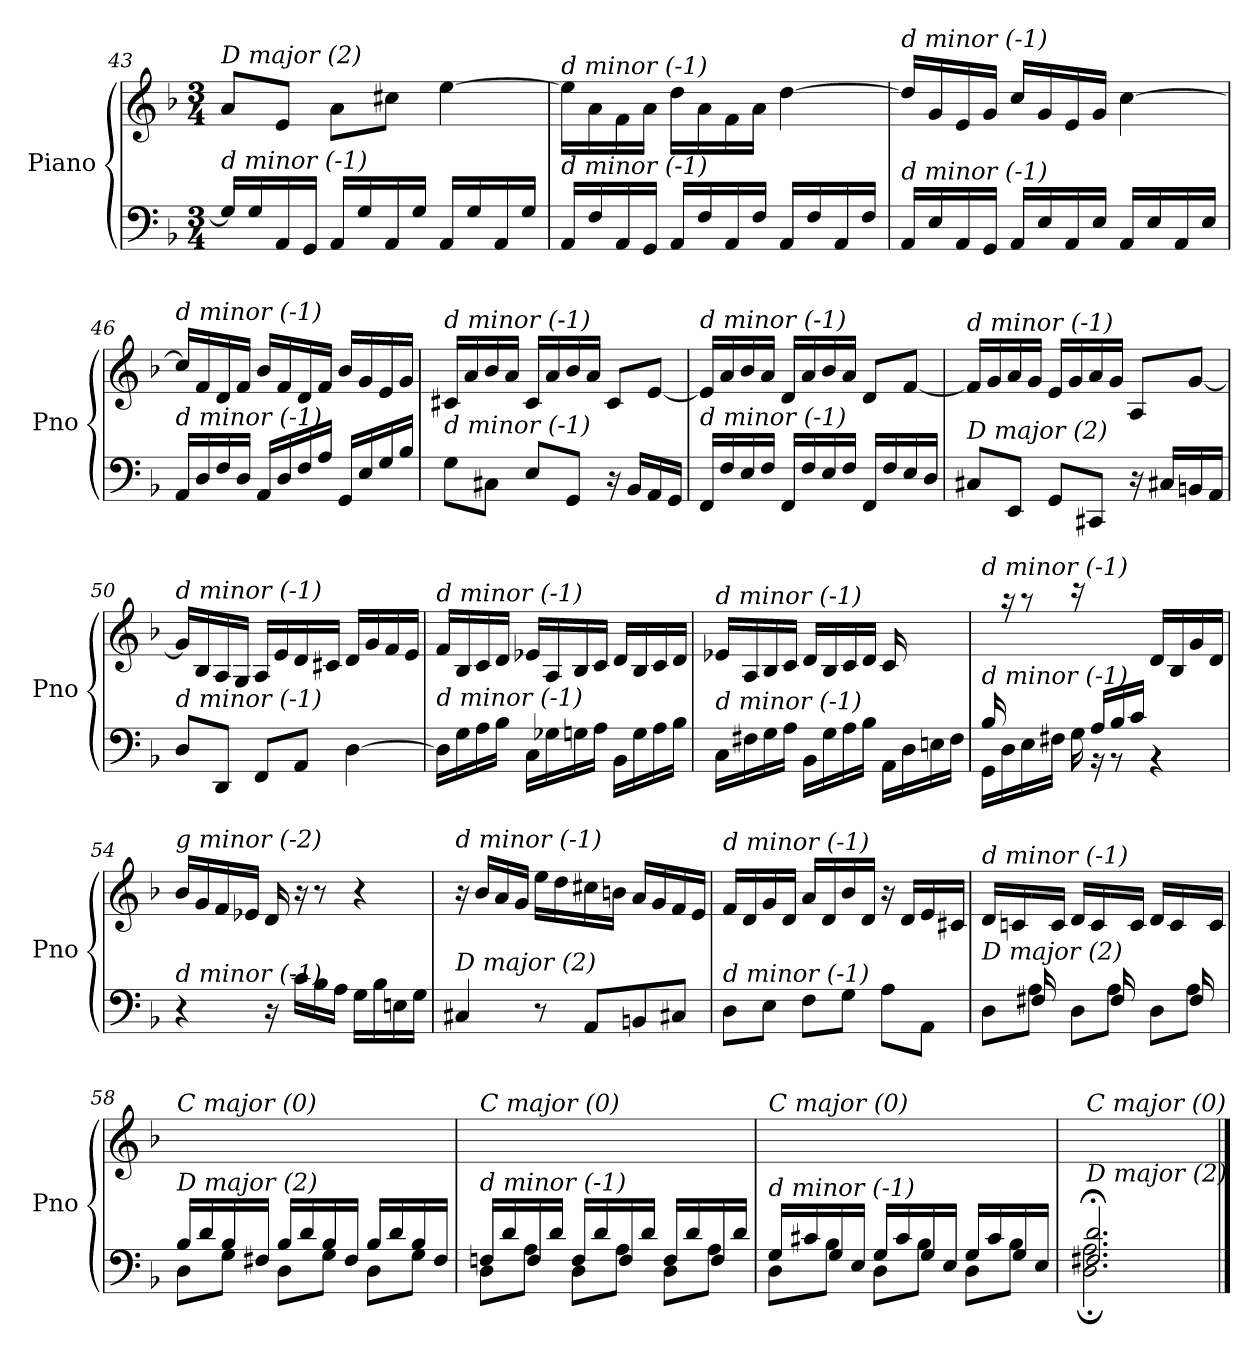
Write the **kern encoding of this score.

**kern	**kern
*part1	*part1
*staff2	*staff1
*I"Piano	*
*I'Pno	*
*clefF4	*clefG2
*k[b-]	*k[b-]
*M3/4	*M3/4
=43	=43
!	!LO:TX:i:t=D major (2)
!LO:TX:i:t=d minor (-1)	!
16G/LL]	8a/L
16G/	.
16AA/	8e/J
16GG/JJ	.
16AA/LL	8a\L
16G/	.
16AA/	8cc#X\J
16G/JJ	.
16AA/LL	[4ee\
16G/	.
16AA/	.
16G/JJ	.
=44	=44
!	!LO:TX:i:t=d minor (-1)
!LO:TX:i:t=d minor (-1)	!
16AA/LL	16ee\LL]
16F/	16a\
16AA/	16f\
16GG/JJ	16a\JJ
16AA/LL	16dd\LL
16F/	16a\
16AA/	16f\
16F/JJ	16a\JJ
16AA/LL	[4dd\
16F/	.
16AA/	.
16F/JJ	.
!!LO:PB:g=z
=45	=45
!	!LO:TX:i:t=d minor (-1)
!LO:TX:i:t=d minor (-1)	!
16AA/LL	16dd/LL]
16E/	16g/
16AA/	16e/
16GG/JJ	16g/JJ
16AA/LL	16cc/LL
16E/	16g/
16AA/	16e/
16E/JJ	16g/JJ
16AA/LL	[4cc\
16E/	.
16AA/	.
16E/JJ	.
=46	=46
!	!LO:TX:i:t=d minor (-1)
!LO:TX:i:t=d minor (-1)	!
16AA/LL	16cc/LL]
16D/	16f/
16F/	16d/
16D/JJ	16f/JJ
16AA/LL	16b-/LL
16D/	16f/
16F/	16d/
16A/JJ	16f/JJ
16GG/LL	16b-/LL
16E/	16g/
16G/	16e/
16B-/JJ	16g/JJ
=47	=47
!	!LO:TX:i:t=d minor (-1)
!LO:TX:i:t=d minor (-1)	!
8G\L	16c#X/LL
.	16a/
8C#X\J	16b-/
.	16a/JJ
8E/L	16c#/LL
.	16a/
8GG/J	16b-/
.	16a/JJ
16r	8c#/L
16BB-/LL	.
16AA/	[8e/J
16GG/JJ	.
=48	=48
!	!LO:TX:i:t=d minor (-1)
!LO:TX:i:t=d minor (-1)	!
16FF/LL	16e/LL]
16F/	16a/
16E/	16b-/
16F/JJ	16a/JJ
16FF/LL	16d/LL
16F/	16a/
16E/	16b-/
16F/JJ	16a/JJ
16FF/LL	8d/L
16F/	.
16E/	[8f/J
16D/JJ	.
!!LO:LB:g=z
=49	=49
!	!LO:TX:i:t=d minor (-1)
!LO:TX:i:t=D major (2)	!
8C#X/L	16f/LL]
.	16g/
8EE/J	16a/
.	16g/JJ
8GG/L	16e/LL
.	16g/
8CC#X/J	16a/
.	16g/JJ
16r	8A/L
16C#X/LL	.
16BBn/	[8g/J
16AA/JJ	.
=50	=50
!	!LO:TX:i:t=d minor (-1)
!LO:TX:i:t=d minor (-1)	!
8D/L	16g/LL]
.	16B-/
8DD/J	16A/
.	16G/JJ
8FF/L	16A/LL
.	16e/
8AA/J	16d/
.	16c#X/JJ
[4D\	16d/LL
.	16g/
.	16f/
.	16e/JJ
=51	=51
!	!LO:TX:i:t=d minor (-1)
!LO:TX:i:t=d minor (-1)	!
16D\LL]	16f/LL
16G\	16B-/
16A\	16c/
16B-\JJ	16d/JJ
16C\LL	16e-X/LL
16G-Xi\	16A/
16G\	16B-/
16A\JJ	16c/JJ
16BB-\LL	16d/LL
16G\	16B-/
16A\	16c/
16B-\JJ	16d/JJ
=52	=52
*^	*
!	!	!LO:TX:i:t=d minor (-1)
!LO:TX:i:t=d minor (-1)	!	!
2ryy	16C\LL	16e-X/LL
.	16F#X\	16A/
.	16G\	16B-/
.	16A\JJ	16c/JJ
.	16BB-\LL	16d/LL
.	16G\	16B-/
.	16A\	16c/
.	16B-\JJ	16d/JJ
16ryy	16AA\LL	16c/LL
16F#X/	16D\	8.ryy
16G/	16En\	.
16A/JJ	16F#\JJ	.
!!LO:LB:g=z
=53	=53	=53
!	!	!LO:TX:i:t=d minor (-1)
!LO:TX:i:t=d minor (-1)	!	!
16B-/	16GG\LL	16ryy
4ryy	16D\	16raa
.	16E\	8raa
.	16F#Xj\JJ	.
.	16G\	16rccc
16A/LL	16rBB	8.ryy
16B-/	8rBB	.
16c/JJ	.	.
4ryy	4rBB	16d/LL
.	.	16B-/
.	.	16g/
.	.	16d/JJ
*v	*v	*
=54	=54
!	!LO:TX:i:t=g minor (-2)
!LO:TX:i:t=d minor (-1)	!
4r	16b-/LL
.	16g/
.	16f/
.	16e-X/JJ
16r	16d/
16c\LL	16r
16B-\	8r
16A\JJ	.
16G\LL	4r
16B-\	.
16En\	.
16G\JJ	.
=55	=55
!	!LO:TX:i:t=d minor (-1)
!LO:TX:i:t=D major (2)	!
4C#X/	16r
.	16b-/LL
.	16a/
.	16g/JJ
8r	16ee\LL
.	16dd\
8AA/L	16cc#X\
.	16bn\JJ
8BBn/	16a/LL
.	16g/
8C#X/J	16f/
.	16e/JJ
!!LO:LB:g=z
=56	=56
!	!LO:TX:i:t=d minor (-1)
!LO:TX:i:t=d minor (-1)	!
8D\L	16f/LL
.	16d/
8E\J	16g/
.	16d/JJ
8F\L	16a/LL
.	16d/
8G\J	16b-/
.	16d/JJ
8A\L	16r
.	16d/LL
8AA\J	16e/
.	16c#X/JJ
=57	=57
*^	*
!	!	!LO:TX:i:t=d minor (-1)
!LO:TX:i:t=D major (2)	!	!
8ryy	8D\L	16d/LL
.	.	16cn/
16F#X/	8A\J	16ryy
8.ryy	.	16c/JJ
.	8D\L	16d/LL
.	.	16c/
16F#/	8A\J	16ryy
8.ryy	.	16c/JJ
.	8D\L	16d/LL
.	.	16c/
16F#/	8A\J	16ryy
16ryy	.	16c/JJ
=58	=58	=58
!	!	!LO:TX:i:t=C major (0)
!LO:TX:i:t=D major (2)	!	!
16B-/LL	8D\L	2.ryy
16d/	.	.
16B-/	8G\J	.
16F#X/JJ	.	.
16B-/LL	8D\L	.
16d/	.	.
16B-/	8G\J	.
16F#/JJ	.	.
16B-/LL	8D\L	.
16d/	.	.
16B-/	8G\J	.
16F#/JJ	.	.
!!LO:LB:g=z
=59	=59	=59
!	!	!LO:TX:i:t=C major (0)
!LO:TX:i:t=d minor (-1)	!	!
16Fn/LL	8D\L	2.ryy
16d/	.	.
16F/	8A\J	.
16d/JJ	.	.
16F/LL	8D\L	.
16d/	.	.
16F/	8A\J	.
16d/JJ	.	.
16F/LL	8D\L	.
16d/	.	.
16F/	8A\J	.
16d/JJ	.	.
=60	=60	=60
!	!	!LO:TX:i:t=C major (0)
!LO:TX:i:t=d minor (-1)	!	!
16G/LL	8D\L	2.ryy
16c#X/	.	.
16G/	8B-\J	.
16E/JJ	.	.
16G/LL	8D\L	.
16c#/	.	.
16G/	8B-\J	.
16E/JJ	.	.
16G/LL	8D\L	.
16c#/	.	.
16G/	8B-\J	.
16E/JJ	.	.
=61	=61	=61
!	!	!LO:TX:i:t=C major (0)
!LO:TX:i:t=D major (2)	!	!
2.F#X/;< 2.d/;<	2.D\; 2.A\;	2.ryy
*v	*v	*
==	==
*-	*-
